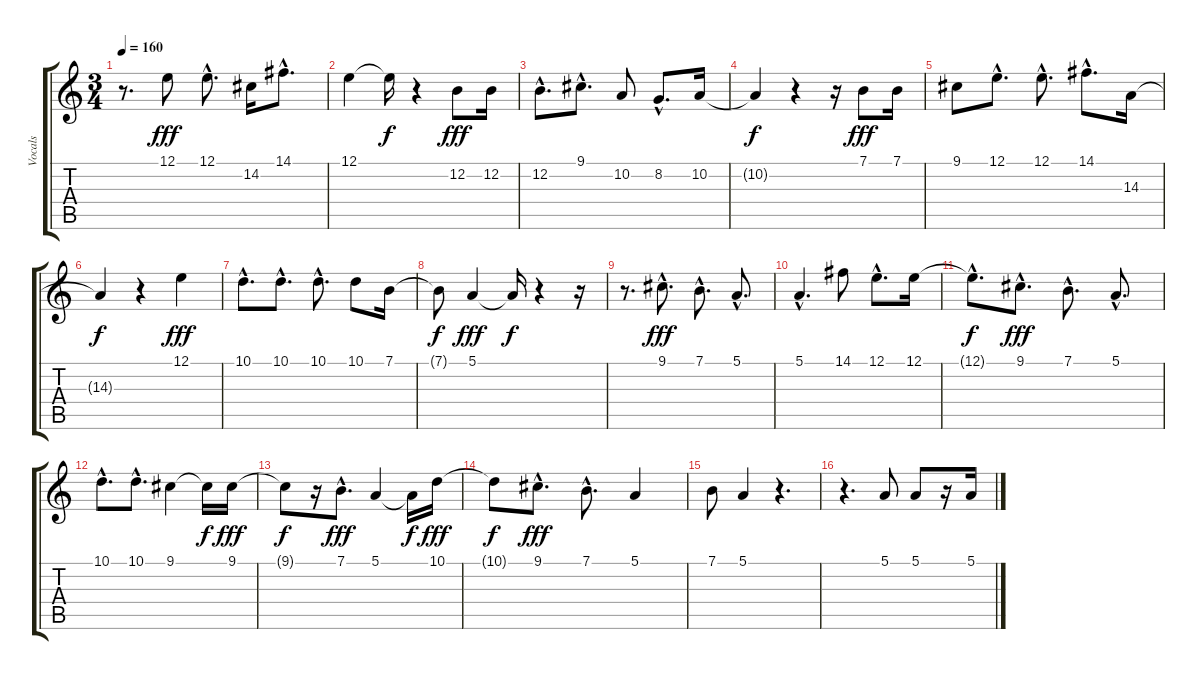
\track ("Vocals" "Vocals") {instrument voiceoohs}
\staff {score tabs}
\tuning (E4 B3 G3 D3 A2 E2) {hide}
\ts (3 4)
\tempo 160
\clef g2
\ks c
r.8{d dy fff instrument voiceoohs} 12.1.8 12.1{hac}.8{d} 14.2.16 14.1{hac}.8{d} |
12.1.4 12.1{t}.16{dy f} r.4 12.2.8{dy fff} 12.2.16 |
12.2{hac}.8{d} 9.1{hac}.8{d} 10.2.8 8.2{hac}.8{d} 10.2.16 |
10.2{t}.4{dy f} r.4 r.16 7.1.8{dy fff} 7.1.16 |
9.1.8 12.1{hac}.8{d} 12.1{hac}.8{d} 14.1{hac}.8{d} 14.3.16 |
14.3{t}.4{dy f} r.4 12.1.4{dy fff} |
10.1{hac}.8{d} 10.1{hac}.8{d} 10.1{hac}.8{d} 10.1.8 7.1.16 |
7.1{t}.8{dy f} 5.1.4{dy fff} 5.1{t}.16{dy f} r.4 r.16 |
r.8{d} 9.1{hac}.8{d dy fff} 7.1{hac}.8{d} 5.1{hac}.8{d} |
5.1{hac}.4{d} 14.1.8 12.1{hac}.8{d} 12.1.16 |
12.1{hac t}.8{d dy f} 9.1{hac}.8{d dy fff} 7.1{hac}.8{d} 5.1{hac}.8{d} |
10.1{hac}.8{d} 10.1{hac}.8{d} 9.1.4 9.1{t}.16{dy f} 9.1.16{dy fff} |
9.1{t}.8{dy f} r.16 7.1{hac}.8{d dy fff} 5.1.4 5.1{t}.16{dy f} 10.1.16{dy fff} |
10.1{t}.8{dy f} 9.1{hac}.8{d dy fff} 7.1{hac}.8{d} 5.1.4 |
7.1.8 5.1.4 r.4{d} |
r.4{d} 5.1.8 5.1.8 r.16 5.1.16
